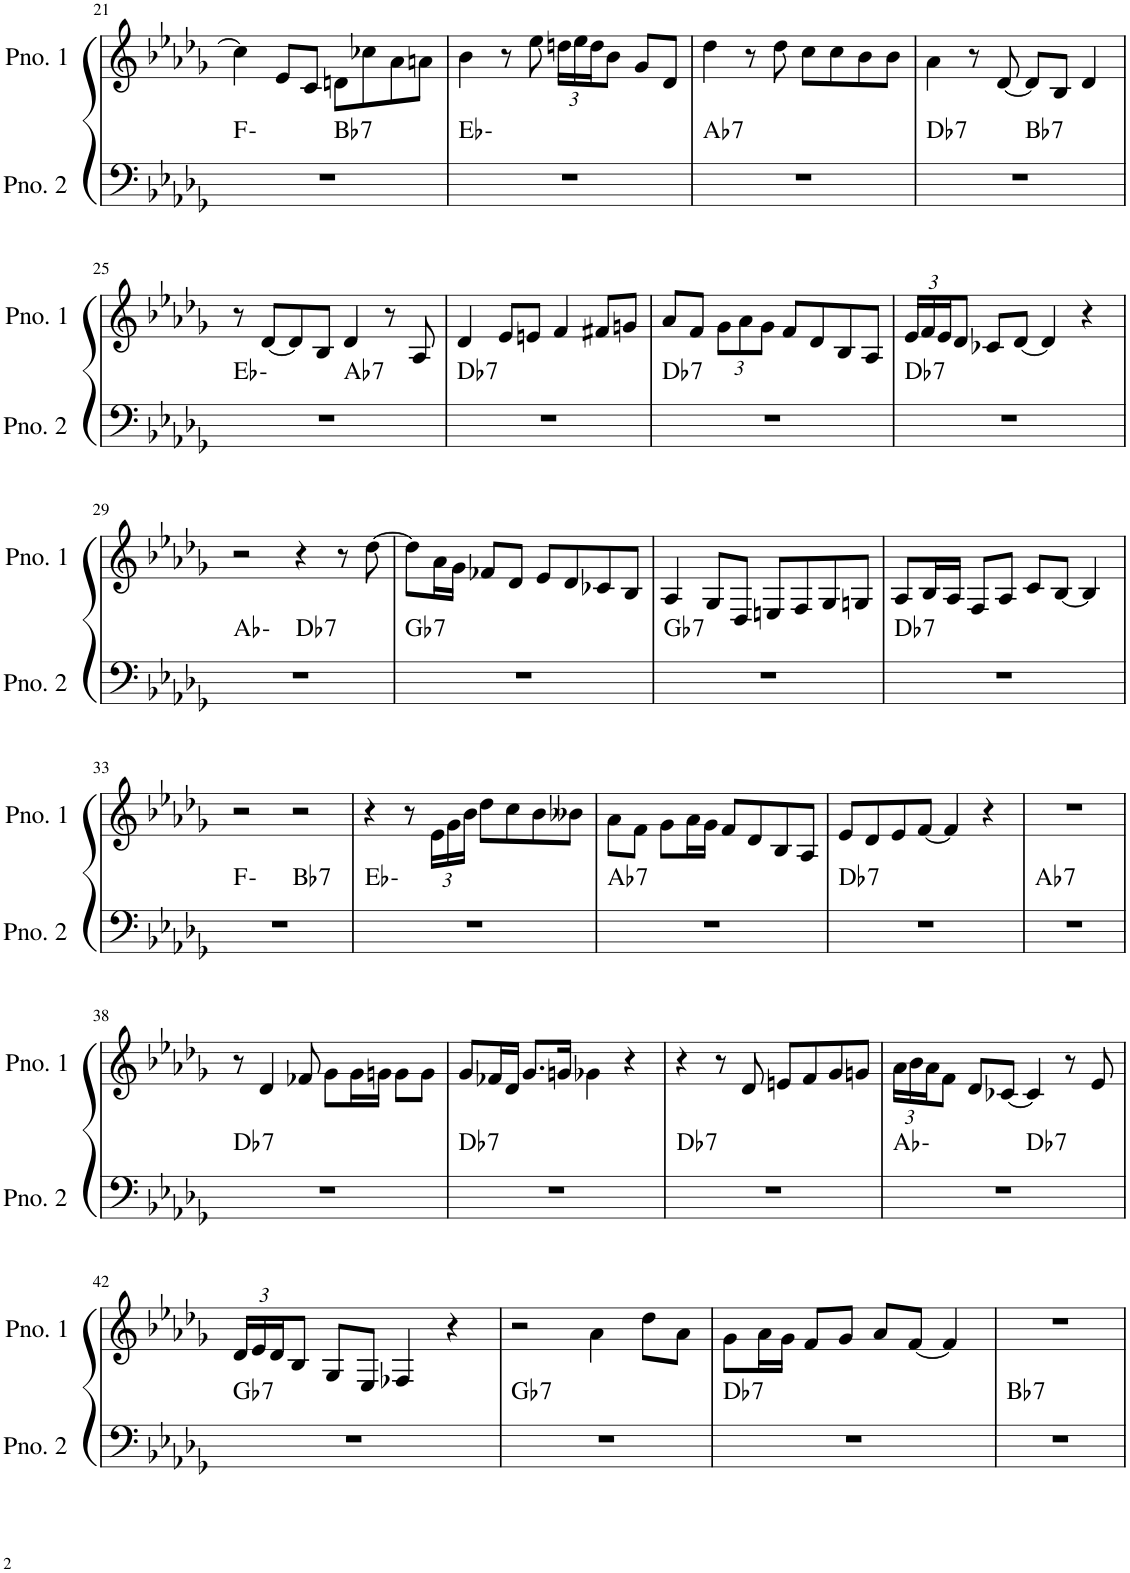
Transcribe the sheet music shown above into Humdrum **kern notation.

**kern	**harte	**kern
*part2	*part2	*part1
*staff2	*	*staff1
*I"ピアノ 2	*	*I"ピアノ 1
!!LO:PB:g=z
*clefF4	*	*clefG2
*k[b-e-a-d-g-]	*	*k[b-e-a-d-g-]
*M4/4	*	*M4/4
=21	=21	=21
*^	*	*
1r	2ryy	F:min	4cc\]
.	.	.	8e-/L
.	.	.	8c/J
!	!	!LO:H:kt=7	!
.	2ryy	Bb:7	8dn\L
.	.	.	8cc-X\
.	.	.	8a-\
.	.	.	8an\J
*v	*v	*	*
=22	=22	=22
1r	Eb:min	4b-\
.	.	8r
.	.	8ee-\
*	*	*Xbrackettup
.	.	24ddn\LL
.	.	24ee-\
.	.	24dd\J
.	.	8b-\J
.	.	8g-/L
.	.	8d-/J
=23	=23	=23
!	!LO:H:kt=7	!
1r	Ab:7	4dd-\
.	.	8r
.	.	8dd-\
.	.	8cc\L
.	.	8cc\
.	.	8b-\
.	.	8b-\J
=24	=24	=24
!	!LO:H:kt=7	!
*^	*	*
1r	2ryy	Db:7	4a-\
.	.	.	8r
.	.	.	[8d-/
!	!	!LO:H:kt=7	!
.	2ryy	Bb:7	8d-/L]
.	.	.	8B-/J
.	.	.	4d-/
!!LO:LB:g=z
=25	=25	=25	=25
1r	2ryy	Eb:min	8r
.	.	.	[8d-/L
.	.	.	8d-/]
.	.	.	8B-/J
!	!	!LO:H:kt=7	!
.	2ryy	Ab:7	4d-/
.	.	.	8r
.	.	.	8A-/
=26	=26	=26	=26
!	!	!LO:H:kt=7	!
*v	*v	*	*
1r	Db:7	4d-/
.	.	8e-/L
.	.	8en/J
.	.	4f/
.	.	8f#X/L
.	.	8gn/J
=27	=27	=27
!	!LO:H:kt=7	!
1r	Db:7	8a-/L
.	.	8f/J
.	.	12g-\L
.	.	12a-\
.	.	12g-\J
.	.	8f/L
.	.	8d-/
.	.	8B-/
.	.	8A-/J
=28	=28	=28
!	!LO:H:kt=7	!
1r	Db:7	24e-/LL
.	.	24f/
.	.	24e-/J
.	.	8d-/J
.	.	8c-X/L
.	.	[8d-/J
.	.	4d-/]
.	.	4r
!!LO:LB:g=z
=29	=29	=29
*^	*	*
1r	2ryy	Ab:min	2r
!	!	!LO:H:kt=7	!
.	2ryy	Db:7	4r
.	.	.	8r
.	.	.	[8dd-\
=30	=30	=30	=30
!	!	!LO:H:kt=7	!
*v	*v	*	*
1r	Gb:7	8dd-\L]
.	.	16a-\L
.	.	16g-\JJ
.	.	8f-X/L
.	.	8d-/J
.	.	8e-/L
.	.	8d-/
.	.	8c-X/
.	.	8B-/J
=31	=31	=31
!	!LO:H:kt=7	!
1r	Gb:7	4A-/
.	.	8G-/L
.	.	8D-/J
.	.	8En/L
.	.	8F/
.	.	8G-/
.	.	8Gn/J
=32	=32	=32
!	!LO:H:kt=7	!
1r	Db:7	8A-/L
.	.	16B-/L
.	.	16A-/JJ
.	.	8F/L
.	.	8A-/J
.	.	8c/L
.	.	[8B-/J
.	.	4B-/]
!!LO:LB:g=z
=33	=33	=33
*^	*	*
1r	2ryy	F:min	2r
!	!	!LO:H:kt=7	!
.	2ryy	Bb:7	2r
*v	*v	*	*
=34	=34	=34
1r	Eb:min	4r
.	.	8r
.	.	24e-\LL
.	.	24g-\
.	.	24b-\JJ
.	.	8dd-\L
.	.	8cc\
.	.	8b-\
.	.	8b--X\J
=35	=35	=35
!	!LO:H:kt=7	!
1r	Ab:7	8a-\L
.	.	8f\J
.	.	8g-\L
.	.	16a-\L
.	.	16g-\JJ
.	.	8f/L
.	.	8d-/
.	.	8B-/
.	.	8A-/J
=36	=36	=36
!	!LO:H:kt=7	!
1r	Db:7	8e-/L
.	.	8d-/
.	.	8e-/
.	.	[8f/J
.	.	4f/]
.	.	4r
=37	=37	=37
!	!LO:H:kt=7	!
1r	Ab:7	1r
!!LO:LB:g=z
=38	=38	=38
!	!LO:H:kt=7	!
1r	Db:7	8r
.	.	4d-/
.	.	8f-X/
.	.	8g-\L
.	.	16g-\L
.	.	16gn\JJ
.	.	8g\L
.	.	8g\J
=39	=39	=39
!	!LO:H:kt=7	!
1r	Db:7	8g-/L
.	.	16f-X/L
.	.	16d-/JJ
.	.	8.g-/L
.	.	16gn/Jk
.	.	4g-X\
.	.	4r
=40	=40	=40
!	!LO:H:kt=7	!
1r	Db:7	4r
.	.	8r
.	.	8d-/
.	.	8en/L
.	.	8f/
.	.	8g-/
.	.	8gn/J
=41	=41	=41
*^	*	*
1r	2ryy	Ab:min	24a-\LL
.	.	.	24b-\
.	.	.	24a-\J
.	.	.	8f\J
.	.	.	8d-/L
.	.	.	[8c-X/J
!	!	!LO:H:kt=7	!
.	2ryy	Db:7	4c-/]
.	.	.	8r
.	.	.	8e-/
!!LO:LB:g=z
=42	=42	=42	=42
!	!	!LO:H:kt=7	!
*v	*v	*	*
1r	Gb:7	24d-/LL
.	.	24e-/
.	.	24d-/J
.	.	8B-/J
.	.	8G-/L
.	.	8E-/J
.	.	4F-X/
.	.	4r
=43	=43	=43
!	!LO:H:kt=7	!
1r	Gb:7	2r
.	.	4a-\
.	.	8dd-\L
.	.	8a-\J
=44	=44	=44
!	!LO:H:kt=7	!
1r	Db:7	8g-\L
.	.	16a-\L
.	.	16g-\JJ
.	.	8f/L
.	.	8g-/J
.	.	8a-/L
.	.	[8f/J
.	.	4f/]
=45	=45	=45
!	!LO:H:kt=7	!
1r	Bb:7	1r
=	=	=
*-	*-	*-
